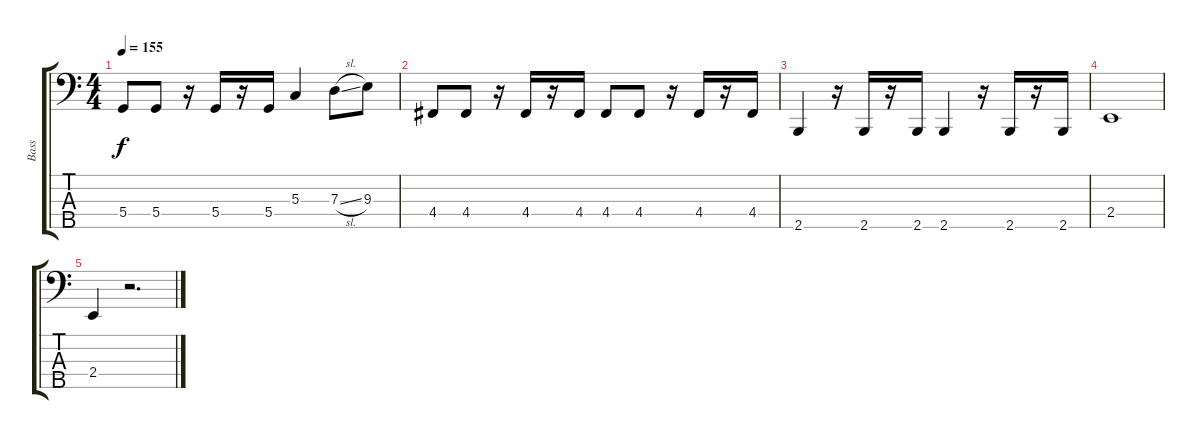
\track ("Bass" "Bass") {instrument electricbassfinger}
\staff {score tabs}
\tuning (F2 C2 G1 D1 A0) {hide}
\ts (4 4)
\tempo 155
\clef f4
\ks c
5.4.8{dy f} 5.4.8 r.16 5.4.16 r.16 5.4.16 5.3.4 7.3{sl}.8 9.3.8 |
4.4.8 4.4.8 r.16 4.4.16 r.16 4.4.16 4.4.8 4.4.8 r.16 4.4.16 r.16 4.4.16 |
2.5.4 r.16 2.5.16 r.16 2.5.16 2.5.4 r.16 2.5.16 r.16 2.5.16 |
2.4.1 |
2.4.4 r.2{d}
